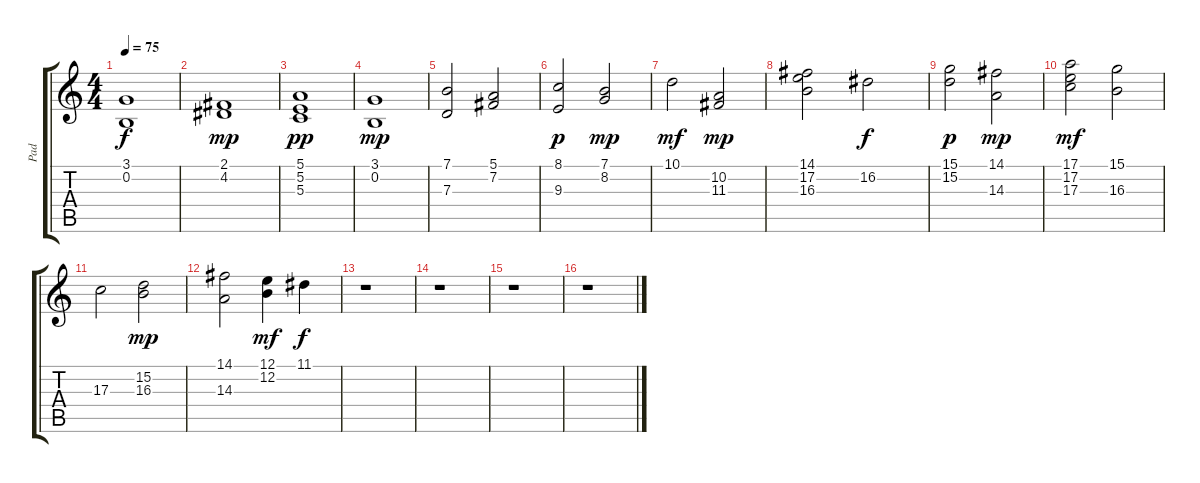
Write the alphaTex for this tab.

\track ("Pad" "Pad") {instrument pad2warm}
\staff {score tabs}
\tuning (E4 B3 G3 D3 A2 E2) {hide}
\ts (4 4)
\tempo 75
\clef g2
\ks c
(3.1{t} 0.2{t}).1{dy f} |
(2.1 4.2).1{dy mp} |
(5.1 5.2 5.3).1{dy pp} |
(3.1 0.2).1{dy mp} |
(7.1 7.3).2 (5.1 7.2).2 |
(8.1 9.3).2{dy p} (7.1 8.2).2{dy mp} |
10.1.2{dy mf} (10.2 11.3).2{dy mp} |
(14.1 17.2 16.3).2 16.2.2{dy f} |
(15.1 15.2).2{dy p} (14.1 14.3).2{dy mp} |
(17.1 17.2 17.3).2{dy mf} (15.1 16.3).2 |
17.3.2 (15.2 16.3).2{dy mp} |
(14.1 14.3).2 (12.1 12.2).4{dy mf} 11.1.4{dy f} |
r.1 |
r.1 |
r.1 |
r.1
